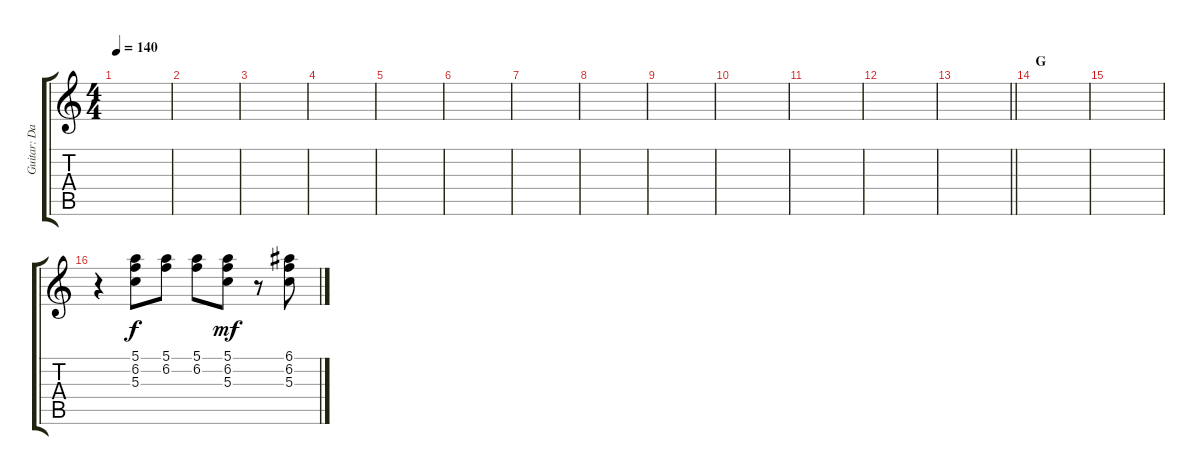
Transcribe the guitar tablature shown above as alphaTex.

\track ("Guitar: Davey Johnstone" "Guitar: Da") {instrument electricguitarclean}
\staff {score tabs}
\tuning (E4 B3 G3 D3 A2 E2) {hide}
\ts (4 4)
\tempo 140
\clef g2
\ks c
|
|
|
|
|
|
|
|
|
|
|
|
\barLineRight lightlight
|
\section ("" "G")
|
|
r.4 (5.1 6.2 5.3).8{dy f} (5.1 6.2).8 (5.1 6.2).8 (5.1 6.2 5.3).8{dy mf} r.8 (6.1 6.2 5.3).8
